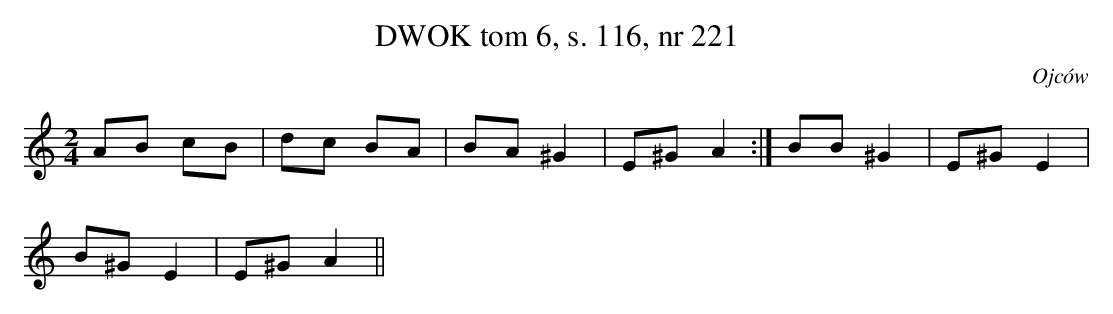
X:1
T:DWOK tom 6, s. 116, nr 221
O:Ojców
L:1/16
M:2/4
K:C
A2B2 c2B2|d2c2 B2A2|B2A2 ^G4|E2^G2 A4:|B2B2 ^G4|E2^G2 E4|
B2^G2 E4|E2^G2 A4||
